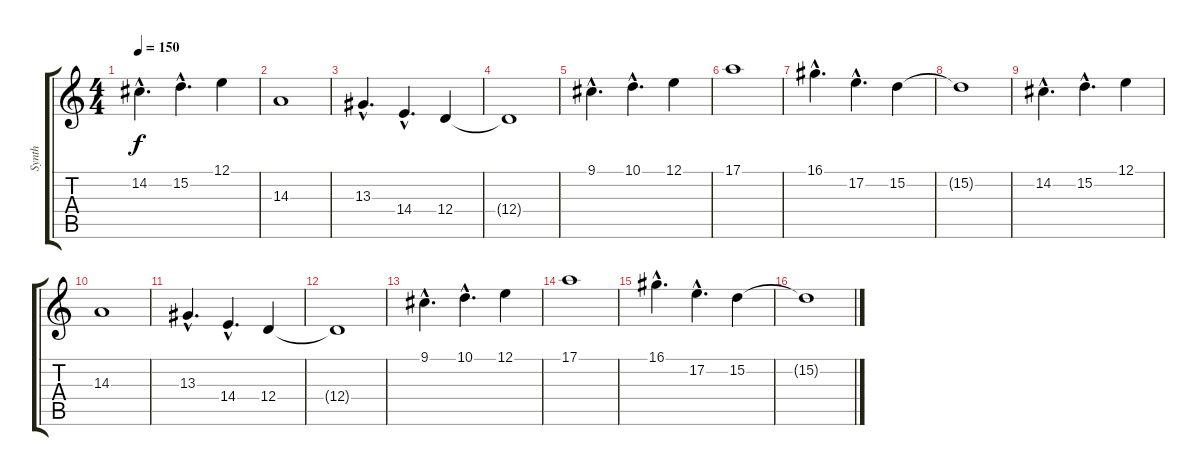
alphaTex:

\track ("Synth" "Synth") {instrument synthstrings1}
\staff {score tabs}
\tuning (E4 B3 G3 D3 A2 E2) {hide}
\ts (4 4)
\tempo 150
\clef g2
\ks c
14.2{hac}.4{d dy f} 15.2{hac}.4{d} 12.1.4 |
14.3.1 |
13.3{hac}.4{d} 14.4{hac}.4{d} 12.4.4 |
12.4{t}.1 |
9.1{hac}.4{d} 10.1{hac}.4{d} 12.1.4 |
17.1.1 |
16.1{hac}.4{d} 17.2{hac}.4{d} 15.2.4 |
15.2{t}.1 |
14.2{hac}.4{d} 15.2{hac}.4{d} 12.1.4 |
14.3.1 |
13.3{hac}.4{d} 14.4{hac}.4{d} 12.4.4 |
12.4{t}.1 |
9.1{hac}.4{d} 10.1{hac}.4{d} 12.1.4 |
17.1.1 |
16.1{hac}.4{d} 17.2{hac}.4{d} 15.2.4 |
15.2{t}.1
